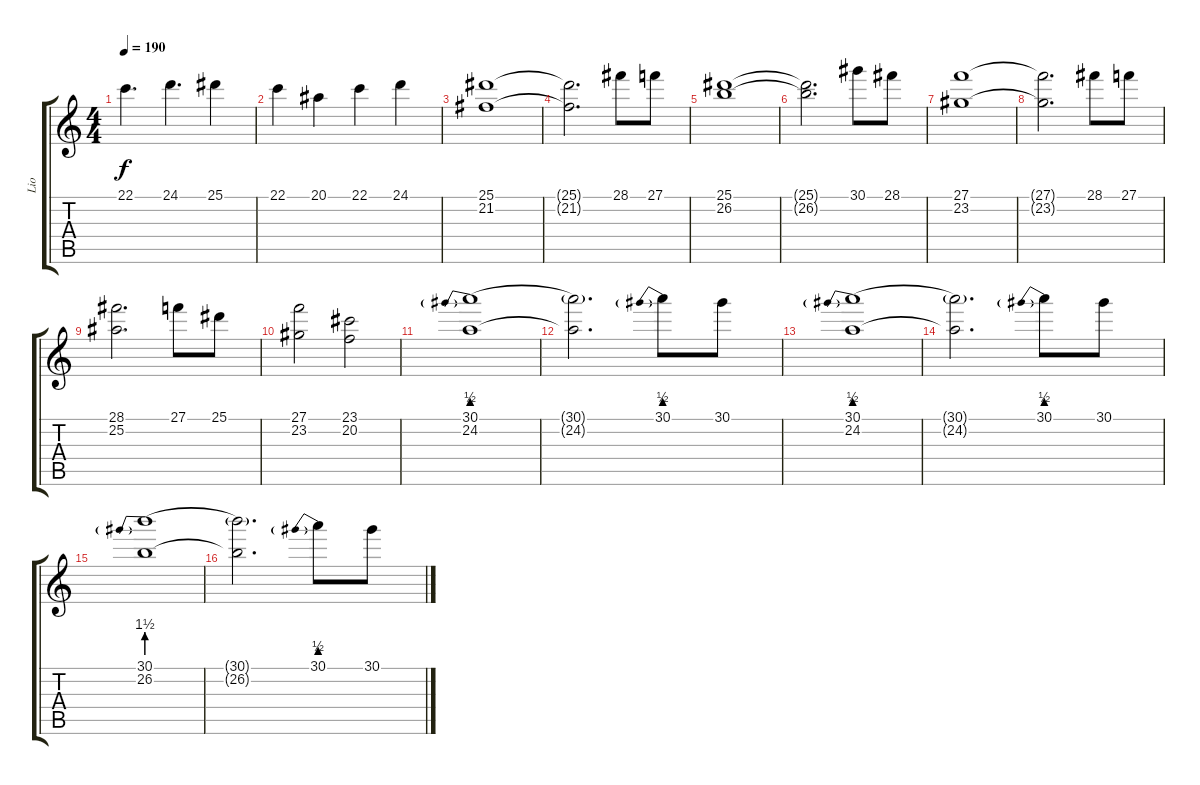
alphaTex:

\track ("Lio" "Lio") {instrument stringensemble1}
\staff {score tabs}
\tuning (D4 A3 F3 C3 G2 D2) {hide}
\ts (4 4)
\tempo 190
\clef g2
\ks c
22.1.4{d dy f} 24.1.4{d} 25.1.4 |
22.1.4 20.1.4 22.1.4 24.1.4 |
(25.1 21.2).1 |
(25.1{t} 21.2{t}).2{d} 28.1.8 27.1.8 |
(25.1 26.2).1 |
(25.1{t} 26.2{t}).2{d} 30.1.8 28.1.8 |
(27.1 23.2).1 |
(27.1{t} 23.2{t}).2{d} 28.1.8 27.1.8 |
(28.1 25.2).2{d} 27.1.8 25.1.8 |
(27.1 23.2).2 (23.1 20.2).2 |
(30.1{be (prebend 0 2 60 2)} 24.2).1 |
(30.1{t} 24.2{t}).2{d} 30.1{be (prebend 0 2 60 2)}.8 30.1.8 |
(30.1{be (prebend 0 2 60 2)} 24.2).1 |
(30.1{t} 24.2{t}).2{d} 30.1{be (prebend 0 2 60 2)}.8 30.1.8 |
(30.1{be (prebend 0 6 60 6)} 26.2).1 |
(30.1{t} 26.2{t}).2{d} 30.1{be (prebend 0 2 60 2)}.8 30.1.8
